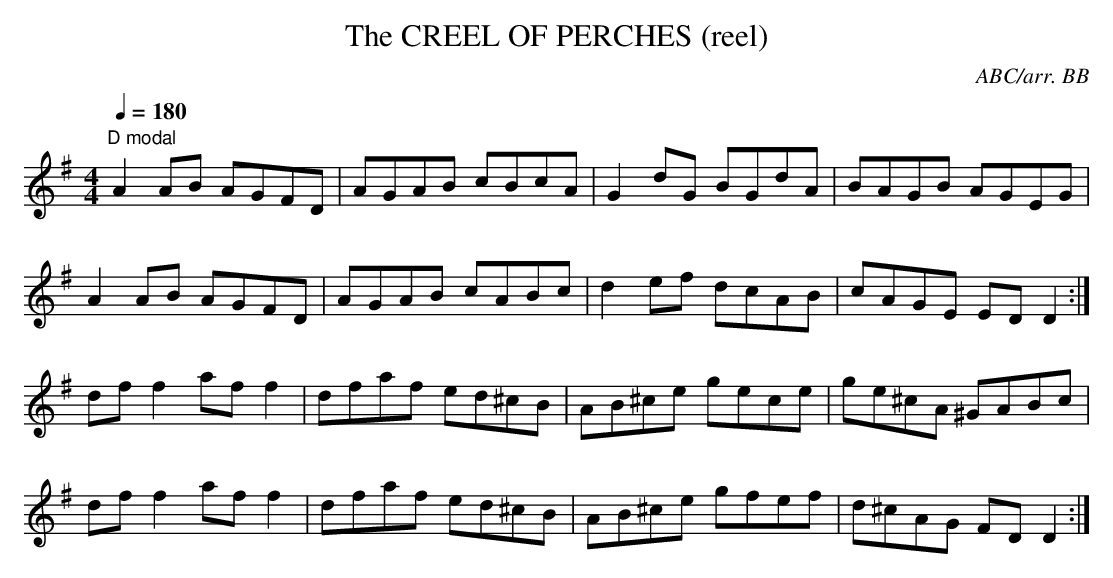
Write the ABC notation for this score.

X:1
T:CREEL OF PERCHES (reel), The
C:ABC/arr. BB
M:4/4
L:1/8
Q:1/4=180
K:G
"D modal"
A2 AB AGFD|AGAB cBcA|G2 dG BGdA|BAGB AGEG|
A2 AB AGFD|AGAB cABc|d2 ef dcAB|cAGE ED D2:|
df f2 af f2|dfaf ed^cB|AB^ce gece|ge^cA ^GABc|
df f2 af f2|dfaf ed^cB|AB^ce gfef|d^cAG FD D2:|
